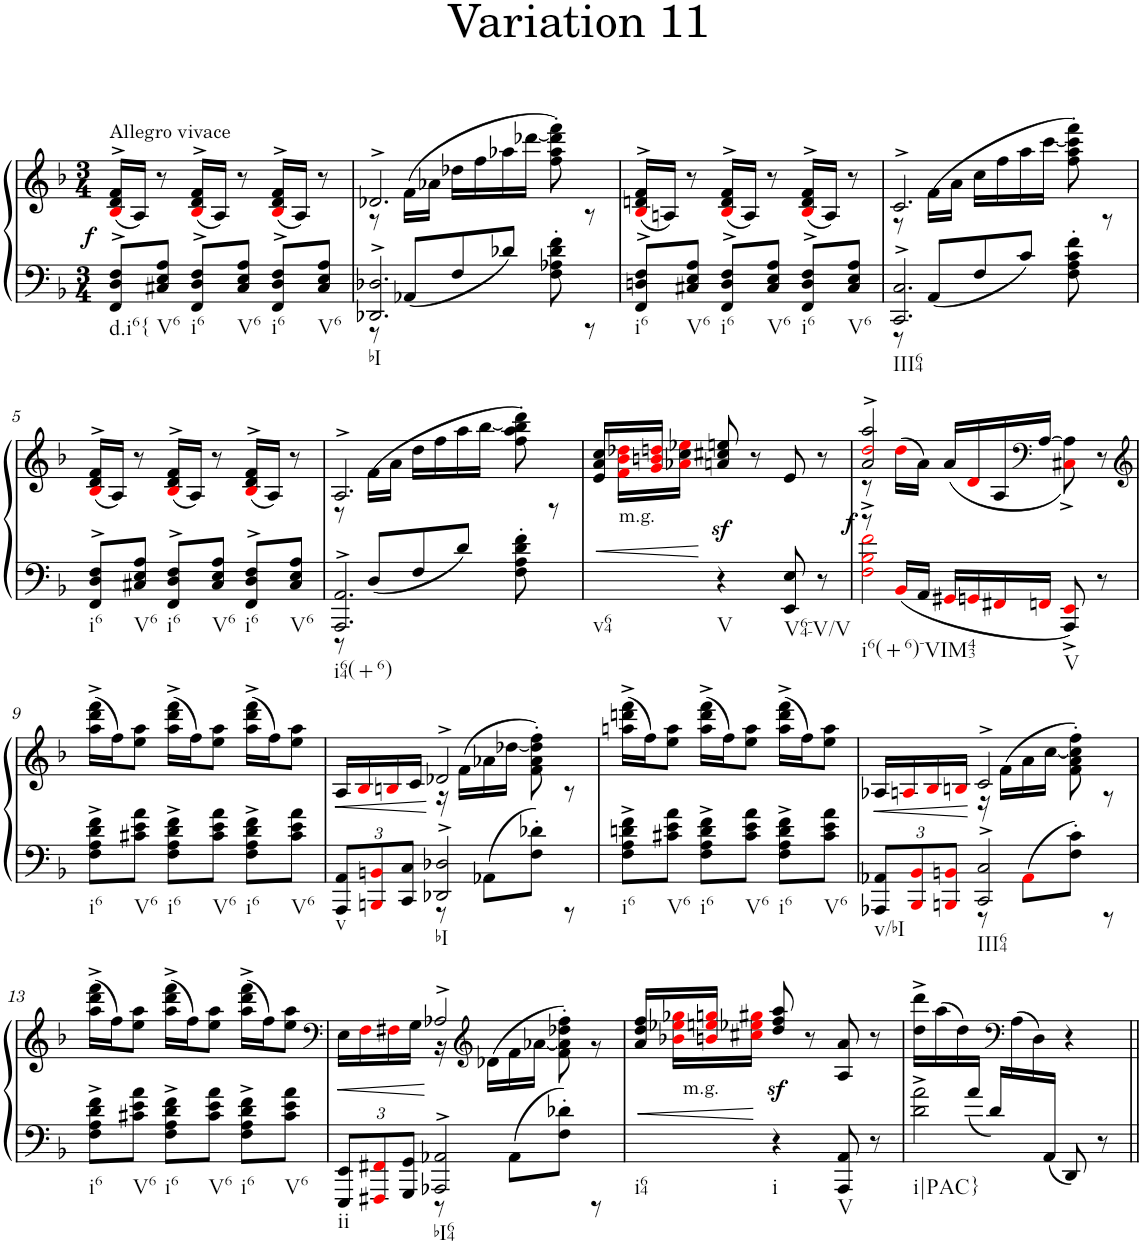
**kern	**kern	**dynam
*part1	*part1	*part1
*staff2	*staff1	*staff1/2
*I"Piano	*	*
*I'Pno.	*	*
*clefF4	*clefG2	*
*k[b-]	*k[b-]	*
*M3/4	*M3/4	*
=1	=1	=1
!	!LO:TX:a:t=Allegro vivace	!
!LO:TX:b:t=d.i6{	!	!
!	!	!LO:DY:b
8FF/^> 8D/^> 8F/^>L	(16B-i/^> 16d/^> 16f/^>LL	f
.	16A/JJ)	.
!LO:TX:b:t=V6	!	!
8C#X/ 8E/ 8A/J	8r	.
!LO:TX:b:t=i6	!	!
8FF/^> 8D/^> 8F/^>L	(16B-i/^> 16d/^> 16f/^>LL	.
.	16A/JJ)	.
!LO:TX:b:t=V6	!	!
8C#/ 8E/ 8A/J	8r	.
!LO:TX:b:t=i6	!	!
8FF/^> 8D/^> 8F/^>L	(16B-i/^> 16d/^> 16f/^>LL	.
.	16A/JJ)	.
!LO:TX:b:t=V6	!	!
8C#/ 8E/ 8A/J	8r	.
=2	=2	=2
*^	*^	*
!LO:TX:b:t=bI	!	!	!	!
2.DD-X/^ 2.D-X/^	8r	2.d-X^/	8r	.
.	8AA-X/L	.	(>16f\LL	.
.	.	.	16a-X\JJ	.
.	8F/	.	16dd-X\LL	.
.	.	.	16ff\	.
.	8d-X/J	.	16aa-X\	.
.	.	.	[16ddd-X\JJ	.
.	8F\'> 8A-X\'> 8d-\'> 8f\'>	.	8ff\'> 8aa-\'> 8ddd-\]'> 8fff\'>)	.
.	8r	.	8r	.
=3	=3	=3	=3	=3
!LO:TX:b:t=i6	!	!	!	!
*v	*v	*	*	*
*	*v	*v	*
8FF/^> 8Dn/^> 8F/^>L	(16B-i/^> 16dn/^> 16f/^>LL	.
.	16An/JJ)	.
!LO:TX:b:t=V6	!	!
8C#X/ 8E/ 8A/J	8r	.
!LO:TX:b:t=i6	!	!
8FF/^> 8D/^> 8F/^>L	(16B-i/^> 16d/^> 16f/^>LL	.
.	16A/JJ)	.
!LO:TX:b:t=V6	!	!
8C#/ 8E/ 8A/J	8r	.
!LO:TX:b:t=i6	!	!
8FF/^> 8D/^> 8F/^>L	(16B-i/^> 16d/^> 16f/^>LL	.
.	16A/JJ)	.
!LO:TX:b:t=V6	!	!
8C#/ 8E/ 8A/J	8r	.
=4	=4	=4
*^	*^	*
!LO:TX:b:t=III64	!	!	!	!
2.CC/^ 2.C/^	8r	2.c^/	8r	.
.	8AA/L	.	(>16f\LL	.
.	.	.	16a\JJ	.
.	8F/	.	16cc\LL	.
.	.	.	16ff\	.
.	8c/J	.	16aa\	.
.	.	.	[16ccc\JJ	.
.	8F\'> 8A\'> 8c\'> 8f\'>	.	8ff\'> 8aa\'> 8ccc\]'> 8fff\'>)	.
.	8ryy	.	8r	.
!!LO:LB:g=z
=5	=5	=5	=5	=5
!LO:TX:b:t=i6	!	!	!	!
*v	*v	*	*	*
*	*v	*v	*
8FF/^> 8D/^> 8F/^>L	(16B-i/^> 16d/^> 16f/^>LL	.
.	16A/JJ)	.
!LO:TX:b:t=V6	!	!
8C#X/ 8E/ 8A/J	8r	.
!LO:TX:b:t=i6	!	!
8FF/^> 8D/^> 8F/^>L	(16B-i/^> 16d/^> 16f/^>LL	.
.	16A/JJ)	.
!LO:TX:b:t=V6	!	!
8C#/ 8E/ 8A/J	8r	.
!LO:TX:b:t=i6	!	!
8FF/^> 8D/^> 8F/^>L	(16B-i/^> 16d/^> 16f/^>LL	.
.	16A/JJ)	.
!LO:TX:b:t=V6	!	!
8C#/ 8E/ 8A/J	8r	.
=6	=6	=6
*^	*^	*
!LO:TX:b:t=i64(+6)	!	!	!	!
2.AAA/^ 2.AA/^	8r	2.A^/	8r	.
.	8D/L	.	(>16f\LL	.
.	.	.	16a\JJ	.
.	8F/	.	16dd\LL	.
.	.	.	16ff\	.
.	8d/J	.	16aa\	.
.	.	.	[16bb-\JJ	.
.	8F\'> 8A\'> 8d\'> 8f\'>	.	8ff\'> 8aa\'> 8bb-\]'> 8ddd\'>)	.
.	8ryy	.	8r	.
=7	=7	=7	=7	=7
!LO:TX:b:t=v64	!	!	!	!
!	!	!	!	!LO:HP:b
*v	*v	*	*	*
16ryy	16ryy	16e/ 16a/ 16cc/LL	<
!	!LO:TX:b:t=m.g.	!	!
16ryy	16fi\ 16b-i\ 16dd-Xi\LL	16ryy	[
16ryy	16ryy	16gi/ 16bni/ 16ddni/JJ	.
16ryy	16a-Xi\ 16cc\ 16ee-Xi\JJ	2ryy	.
!LO:TX:b:t=V	!	!	!
!	!	!	!LO:DY:a=2
4r	8an/ 8cc#X/ 8een/	.	sf
.	8r	.	.
!LO:TX:b:t=V64-V/V	!	!	!
8EE/ 8E/	8e/	.	.
8r	8r	.	.
.	.	16ryy	.
=8	=8	=8	=8
*^	*	*	*
!LO:TX:b:t=V	!	!	!	!
!	!	!	!	!LO:DY:a=2
8r	2Fi\^> 2B-i\^> 2fi\^>	2a/^ 2ddi/^ 2aa/^	8r	f
16BB-i/LL	.	.	(>16ddi\LL	.
16AA/JJ	.	.	16a\JJ)	.
16GG#Xi/LL	.	.	(<16a/LL	.
16GGni/	.	.	16di/	.
16FF#Xi/	.	.	16A/	.
*	*	*clefF4	*	*
16FFni/JJ	.	.	[16A/JJ	.
!LO:TX:b:t=i6(+6)-VIM43	!	!	!	!
8AAA/^ 8EEi/^	4ryy	16ryy	8C#Xi\^ 8A\]^)	.
.	.	16ryy	.	.
8r	.	8r	8ryy	.
*v	*v	*	*	*
*	*v	*v	*
!!LO:LB:g=z
=9	=9	=9
*	*clefG2	*
*	*^	*
!LO:TX:b:t=i6	!	!	!
*	*v	*v	*
8F\^ 8A\^ 8d\^ 8f\^L	(16aa\^ 16ddd\^ 16fff\^LL	.
.	16ff\J)	.
!LO:TX:b:t=V6	!	!
8c#X\ 8e\ 8a\J	8ee\ 8aa\J	.
!LO:TX:b:t=i6	!	!
8F\^ 8A\^ 8d\^ 8f\^L	(16aa\^ 16ddd\^ 16fff\^LL	.
.	16ff\J)	.
!LO:TX:b:t=V6	!	!
8c#\ 8e\ 8a\J	8ee\ 8aa\J	.
!LO:TX:b:t=i6	!	!
8F\^ 8A\^ 8d\^ 8f\^L	(16aa\^ 16ddd\^ 16fff\^LL	.
.	16ff\J)	.
!LO:TX:b:t=V6	!	!
8c#\ 8e\ 8a\J	8ee\ 8aa\J	.
=10	=10	=10
*Xbrackettup	*	*
*^	*	*
!LO:TX:b:t=v	!	!	!
!	!	!	!LO:HP:b
*	*	*^	*
12AAA/ 12AA/L	4ryy	16A/LL	4ryy	<
.	.	16B-i/	.	.
12BBBni/ 12BBni/	.	.	.	.
.	.	16Bni/	.	.
12CC/ 12C/J	.	.	.	.
.	.	16c/JJ	.	.
!LO:TX:b:t=bI	!	!	!	!
2DD-X/^> 2D-X/^>	8r	2d-X^/	16r	[
.	.	.	(>16f\LL	.
.	8AA-X\L	.	16a-X\	.
.	.	.	[16dd-X\JJ	.
.	8F\'> 8d-X\'>J	.	8f\'> 8a-\'> 8dd-\]'> 8ff\'>)	.
.	8r	.	8r	.
=11	=11	=11	=11	=11
!LO:TX:b:t=i6	!	!	!	!
*v	*v	*	*	*
*	*v	*v	*
8F\^ 8A\^ 8dn\^ 8f\^L	(16aan\^ 16dddn\^ 16fff\^LL	.
.	16ff\J)	.
!LO:TX:b:t=V6	!	!
8c#X\ 8e\ 8a\J	8ee\ 8aa\J	.
!LO:TX:b:t=i6	!	!
8F\^ 8A\^ 8d\^ 8f\^L	(16aa\^ 16ddd\^ 16fff\^LL	.
.	16ff\J)	.
!LO:TX:b:t=V6	!	!
8c#\ 8e\ 8a\J	8ee\ 8aa\J	.
!LO:TX:b:t=i6	!	!
8F\^ 8A\^ 8d\^ 8f\^L	(16aa\^ 16ddd\^ 16fff\^LL	.
.	16ff\J)	.
!LO:TX:b:t=V6	!	!
8c#\ 8e\ 8a\J	8ee\ 8aa\J	.
=12	=12	=12
*^	*	*
!LO:TX:b:t=v/bI	!	!	!
!	!	!	!LO:HP:b
*	*	*^	*
12AAA-X/ 12AA-X/L	4ryy	16A-X/LL	4ryy	<
.	.	16Ani/	.	.
12BBB-i/ 12BB-i/	.	.	.	.
.	.	16B-i/	.	.
12BBBni/ 12BBni/J	.	.	.	.
.	.	16Bni/JJ	.	.
!LO:TX:b:t=III64	!	!	!	!
2CC/^> 2C/^>	8r	2c^/	16r	[
.	.	.	(>16f\LL	.
.	8AA-i\L	.	16a\	.
.	.	.	[16cc\JJ	.
.	8F\'> 8c\'>J	.	8f\'> 8a\'> 8cc\]'> 8ff\'>)	.
.	8r	.	8r	.
!!LO:LB:g=z
=13	=13	=13	=13	=13
!LO:TX:b:t=i6	!	!	!	!
*v	*v	*	*	*
*	*v	*v	*
8F\^ 8A\^ 8d\^ 8f\^L	(16aa\^ 16ddd\^ 16fff\^LL	.
.	16ff\J)	.
!LO:TX:b:t=V6	!	!
8c#X\ 8e\ 8a\J	8ee\ 8aa\J	.
!LO:TX:b:t=i6	!	!
8F\^ 8A\^ 8d\^ 8f\^L	(16aa\^ 16ddd\^ 16fff\^LL	.
.	16ff\J)	.
!LO:TX:b:t=V6	!	!
8c#\ 8e\ 8a\J	8ee\ 8aa\J	.
!LO:TX:b:t=i6	!	!
8F\^ 8A\^ 8d\^ 8f\^L	(16aa\^ 16ddd\^ 16fff\^LL	.
.	16ff\J)	.
!LO:TX:b:t=V6	!	!
8c#\ 8e\ 8a\J	8ee\ 8aa\J	.
=14	=14	=14
*	*clefF4	*
*^	*	*
!LO:TX:b:t=ii	!	!	!
!	!	!	!LO:HP:b
*	*	*^	*
12EEE/ 12EE/L	4ryy	16E\LL	4ryy	<
.	.	16Fi\	.	.
12FFF#Xi/ 12FF#Xi/	.	.	.	.
.	.	16F#Xi\	.	.
12GGG/ 12GG/J	.	.	.	.
.	.	16G\JJ	.	.
!LO:TX:b:t=bI64	!	!	!	!
2AAA-X/^> 2AA-X/^>	8r	2A-X^/	16r	[
*	*	*clefG2	*	*
.	.	.	(>16d-X\LL	.
.	8AA-\L	.	16f\	.
.	.	.	[16a-X\JJ	.
.	8F\'> 8d-X\'>J	.	8f\'> 8a-\]'> 8dd-X\'> 8ff\'>)	.
.	8r	.	8r	.
=15	=15	=15	=15	=15
!LO:TX:b:t=i64	!	!	!	!
!	!	!	!	!LO:HP:b
*v	*v	*	*	*
16ryy	16ryy	16a/ 16dd/ 16ff/LL	<
!	!LO:TX:b:t=m.g.	!	!
16ryy	16b-Xi\ 16ee-Xi\ 16gg-Xi\LL	16ryy	[
16ryy	16ryy	16bni/ 16eeni/ 16ggni/JJ	.
16ryy	16cc#Xi\ 16ee-Xi\ 16gg#Xi\JJ	2ryy	.
!LO:TX:b:t=i	!	!	!
!	!	!	!LO:DY:b
4r	8dd/ 8ff/ 8aa/	.	sf
.	8r	.	.
!LO:TX:b:t=V	!	!	!
8AAA/ 8AA/	8A/ 8a/	.	.
8r	8r	.	.
.	.	16ryy	.
=16	=16	=16	=16
*^	*	*	*
!LO:TX:b:t=i|PAC}	!	!	!	!
*	*	*v	*v	*
8.ryy	2d\^ 2a\^	16dd\^> 16ddd\^>LL	.
.	.	(16aa\	.
.	.	16dd\)	.
16a/JJ	.	8ryy	.
16d/LL	.	.	.
*	*	*clefF4	*
8ryy	.	(16A\	.
.	.	16D\)	.
16AA/JJ	.	16ryy	.
4ryy	8DD/	4r	.
.	8r	.	.
*v	*v	*	*
=||	=||	=||
*-	*-	*-
